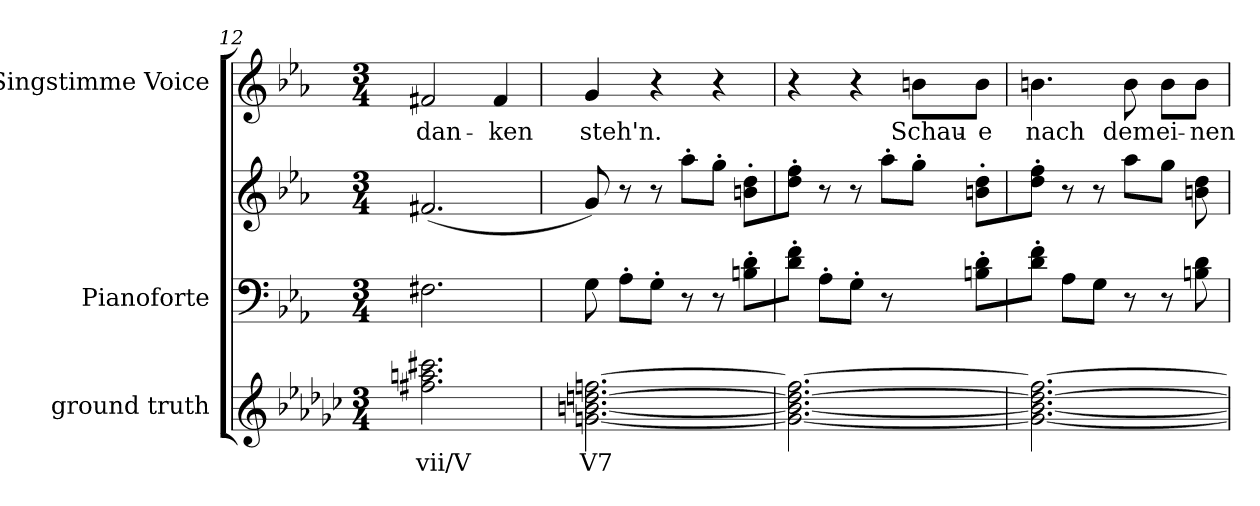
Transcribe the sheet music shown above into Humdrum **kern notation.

**kern	**text	**kern	**kern	**kern	**text
*part3	*part3	*part2	*part2	*part1	*part1
*staff4	*staff4	*staff3	*staff2	*staff1	*staff1
*I"ground truth	*	*I"Pianoforte	*	*I"Singstimme Voice	*
*	*	*I'Pno	*	*	*
*	*	*clefF4	*clefG2	*clefG2	*
*k[b-e-a-d-g-c-]	*	*k[b-e-a-]	*k[b-e-a-]	*k[b-e-a-]	*
*M3/4	*	*M3/4	*M3/4	*M3/4	*
=12	=12	=12	=12	=12	=12
!	!	!	!	!	!LO:LY:b
2.ff#X 2.aan 2.ccc#X	vii/V	2.F#X\	(<2.f#X/	2f#X/	-dan-
!	!	!	!	!	!LO:LY:b
.	.	.	.	4f#/	-ken
=13	=13	=13	=13	=13	=13
!	!	!	!	!	!LO:LY:b
[2.gn [2.bn [2.ddn [2.ffn	V7	8G\	8g/)	4g/	steh'n.
.	.	8A-'\L	8r	.	.
.	.	8G'\J	8r	4r	.
.	.	8r	8aa-'\L	.	.
.	.	8r	8gg'\J	4r	.
.	.	8Bn\' 8d\'L	8bn\' 8dd\'L	.	.
=14	=14	=14	=14	=14	=14
2.g_ 2.b_ 2.dd_ 2.ff_	.	8d\' 8f\'J	8dd\' 8ff\'J	4r	.
.	.	8A-'\L	8r	.	.
.	.	8G'\J	8r	4r	.
.	.	8r	8aa-'\L	.	.
!	!	!	!	!	!LO:LY:b
.	.	8ryy	8gg'\J	8bn\L	Schau-
!	!	!	!	!	!LO:LY:b
.	.	8Bn\' 8d\'L	8bn\' 8dd\'L	8b\J	-e
=15	=15	=15	=15	=15	=15
!	!	!	!	!	!LO:LY:b
2.g_ 2.b_ 2.dd_ 2.ff_	.	8d\' 8f\'J	8dd\' 8ff\'J	4.bn\	nach
.	.	8A-\L	8r	.	.
.	.	8G\J	8r	.	.
!	!	!	!	!	!LO:LY:b
.	.	8r	8aa-\L	8b\	dem
!	!	!	!	!	!LO:LY:b
.	.	8r	8gg\J	8b\L	ei-
!	!	!	!	!	!LO:LY:b
.	.	8Bn\ 8d\L	8bn\ 8dd\L	8b\J	-nen
=	=	=	=	=	=
*-	*-	*-	*-	*-	*-
